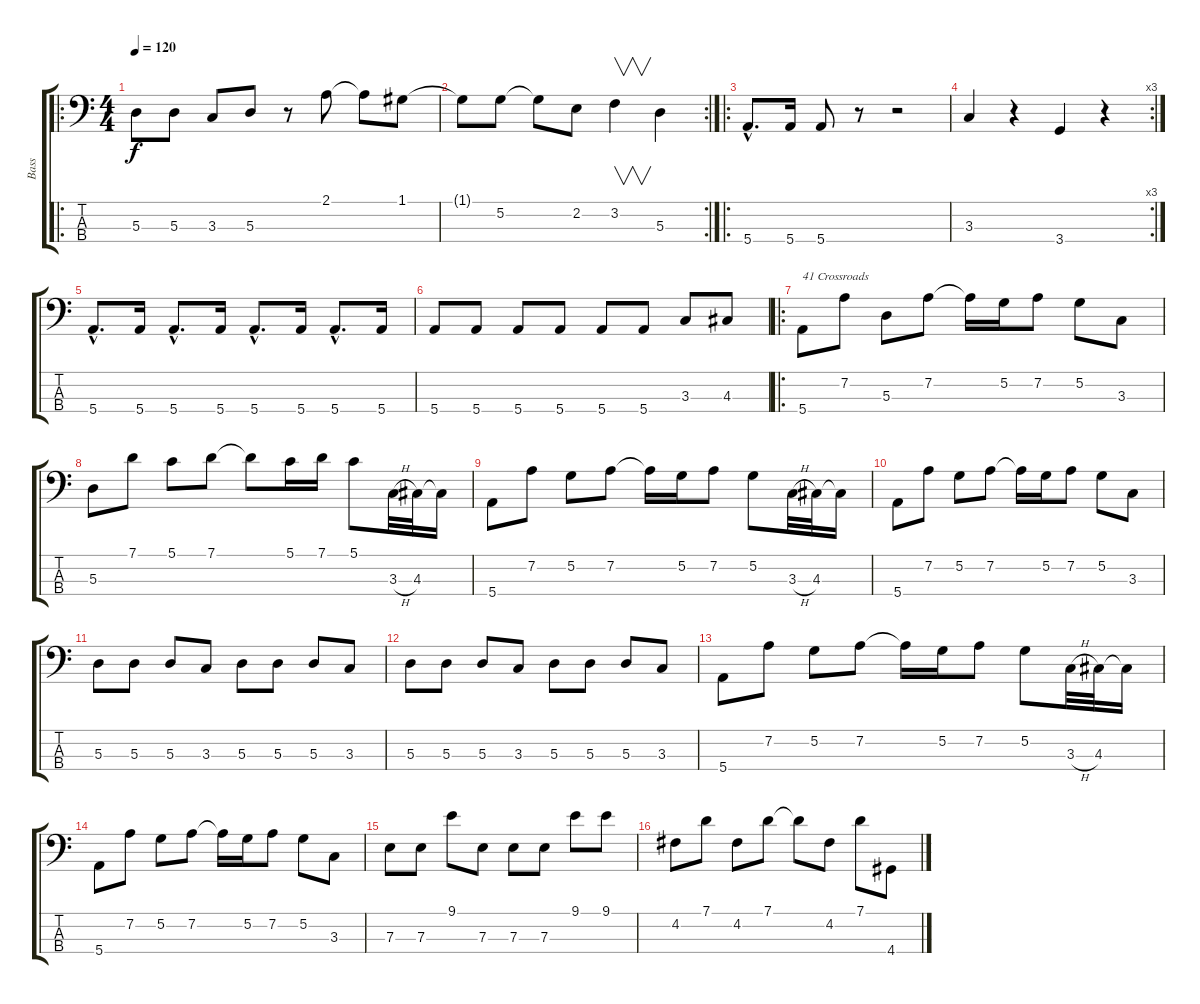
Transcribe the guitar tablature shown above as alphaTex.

\track ("Bass" "Bass") {instrument electricbassfinger}
\staff {score tabs}
\tuning (G2 D2 A1 E1) {hide}
\ro
\ts (4 4)
\tempo 120
\clef f4
\ks c
5.3.8{dy f} 5.3.8 3.3.8 5.3.8 r.8 2.1.8 2.1{t}.8 1.1.8 |
\rc 2
1.1{t}.8 5.2.8 5.2{t}.8 2.2.8 3.2.4{v} 5.3.4 |
\ro
5.4{hac}.8{d} 5.4.16 5.4.8 r.8 r.2 |
\rc 3
3.3.4 r.4 3.4.4 r.4 |
5.4{hac}.8{d} 5.4.16 5.4{hac}.8{d} 5.4.16 5.4{hac}.8{d} 5.4.16 5.4{hac}.8{d} 5.4.16 |
5.4.8 5.4.8 5.4.8 5.4.8 5.4.8 5.4.8 3.3.8 4.3.8 |
\ro
5.4.8{txt "41 Crossroads"} 7.2.8 5.3.8 7.2.8 7.2{t}.16 5.2.16 7.2.8 5.2.8 3.3.8 |
5.3.8 7.1.8 5.1.8 7.1.8 7.1{t}.8 5.1.16 7.1.16 5.1.8 3.3{h}.32 4.3.32 4.3{t}.16 |
5.4.8 7.2.8 5.2.8 7.2.8 7.2{t}.16 5.2.16 7.2.8 5.2.8 3.3{h}.32 4.3.32 4.3{t}.16 |
5.4.8 7.2.8 5.2.8 7.2.8 7.2{t}.16 5.2.16 7.2.8 5.2.8 3.3.8 |
5.3.8 5.3.8 5.3.8 3.3.8 5.3.8 5.3.8 5.3.8 3.3.8 |
5.3.8 5.3.8 5.3.8 3.3.8 5.3.8 5.3.8 5.3.8 3.3.8 |
5.4.8 7.2.8 5.2.8 7.2.8 7.2{t}.16 5.2.16 7.2.8 5.2.8 3.3{h}.32 4.3.32 4.3{t}.16 |
5.4.8 7.2.8 5.2.8 7.2.8 7.2{t}.16 5.2.16 7.2.8 5.2.8 3.3.8 |
7.3.8 7.3.8 9.1.8 7.3.8 7.3.8 7.3.8 9.1.8 9.1.8 |
4.2.8 7.1.8 4.2.8 7.1.8 7.1{t}.8 4.2.8 7.1.8 4.4.8
